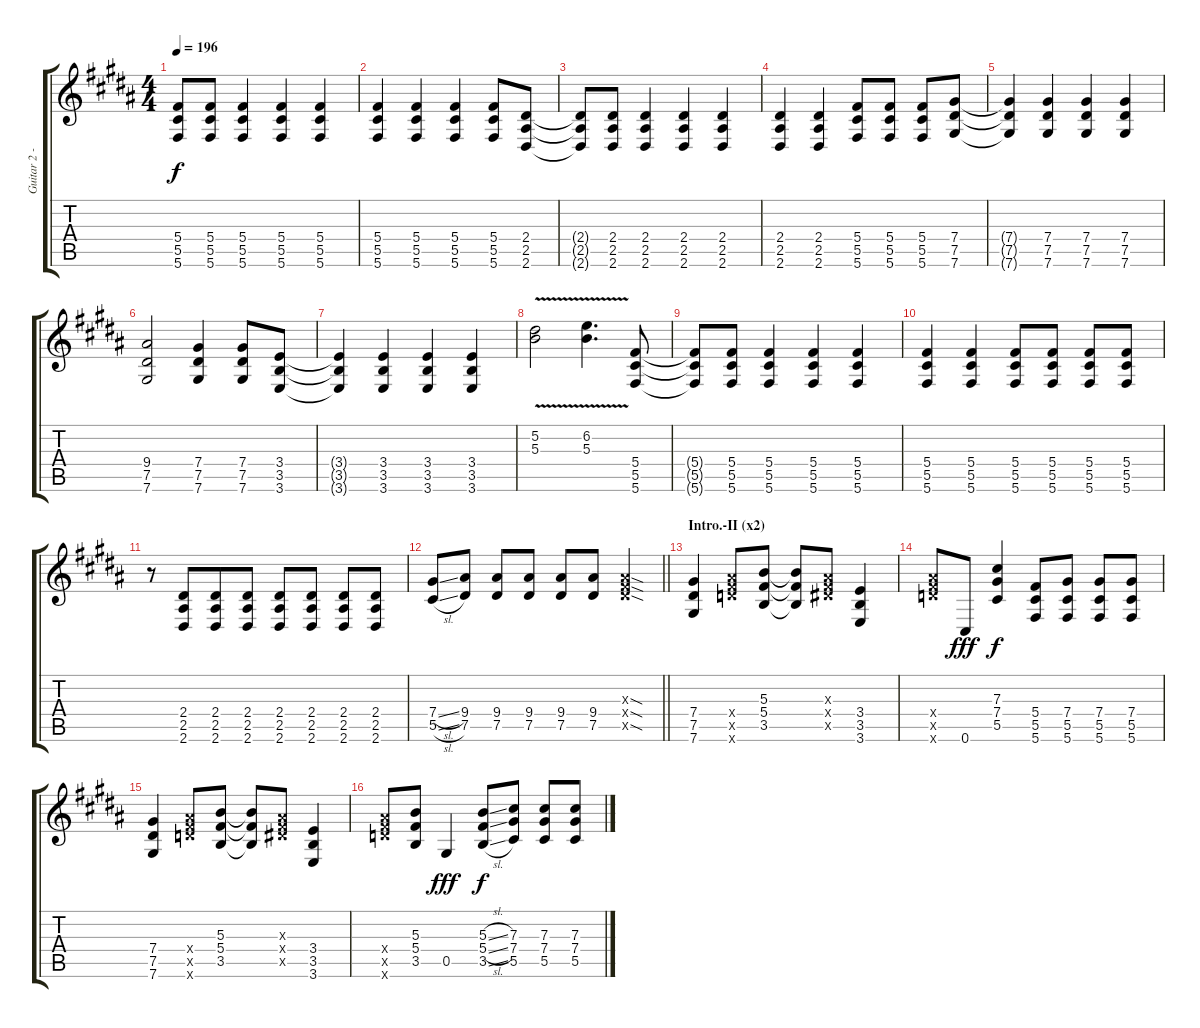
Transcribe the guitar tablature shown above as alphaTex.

\track ("Guitar 2 - Sunao" "Guitar 2 -") {instrument distortionguitar}
\staff {score tabs}
\tuning (Eb4 Bb3 Gb3 Db3 Ab2 Db2) {hide}
\ts (4 4)
\tempo 196
\clef g2
\ks b
(5.4{t} 5.5{t} 5.6{t}).8{dy f} (5.4 5.5 5.6).8 (5.4 5.5 5.6).4 (5.4 5.5 5.6).4 (5.4 5.5 5.6).4 |
(5.4 5.5 5.6).4 (5.4 5.5 5.6).4 (5.4 5.5 5.6).4 (5.4 5.5 5.6).8 (2.4 2.5 2.6).8 |
(2.4{t} 2.5{t} 2.6{t}).8 (2.4 2.5 2.6).8 (2.4 2.5 2.6).4 (2.4 2.5 2.6).4 (2.4 2.5 2.6).4 |
(2.4 2.5 2.6).4 (2.4 2.5 2.6).4 (5.4 5.5 5.6).8 (5.4 5.5 5.6).8 (5.4 5.5 5.6).8 (7.4 7.5 7.6).8 |
(7.4{t} 7.5{t} 7.6{t}).4 (7.4 7.5 7.6).4 (7.4 7.5 7.6).4 (7.4 7.5 7.6).4 |
(9.4 7.5 7.6).2 (7.4 7.5 7.6).4 (7.4 7.5 7.6).8 (3.4 3.5 3.6).8 |
(3.4{t} 3.5{t} 3.6{t}).4 (3.4 3.5 3.6).4 (3.4 3.5 3.6).4 (3.4 3.5 3.6).4 |
(5.2{v} 5.3{v}).2 (6.2{v} 5.3{v}).4{d} (5.4 5.5 5.6).8 |
(5.4{t} 5.5{t} 5.6{t}).8 (5.4 5.5 5.6).8 (5.4 5.5 5.6).4 (5.4 5.5 5.6).4 (5.4 5.5 5.6).4 |
(5.4 5.5 5.6).4 (5.4 5.5 5.6).4 (5.4 5.5 5.6).8 (5.4 5.5 5.6).8 (5.4 5.5 5.6).8 (5.4 5.5 5.6).8 |
r.8 (2.4 2.5 2.6).8{beam merge} (2.4 2.5 2.6).8 (2.4 2.5 2.6).8 (2.4 2.5 2.6).8 (2.4 2.5 2.6).8 (2.4 2.5 2.6).8 (2.4 2.5 2.6).8 |
\barLineRight lightlight
(7.4{sl} 5.5{sl}).8 (9.4 7.5).8 (9.4 7.5).8 (9.4 7.5).8 (9.4 7.5).8 (9.4 7.5).8 (4.3{sod x} 5.4{sod x} 7.5{sod x}).4 |
\section ("" "Intro.-II (x2)")
(7.4 7.5 7.6).4 (9.4{x} 10.5{x} 13.6{x}).8 (5.3 5.4 3.5).8 (5.3{t} 5.4{t} 3.5{t}).8 (4.3{x} 5.4{x} 7.5{x}).8 (3.4 3.5 3.6).4 |
(9.4{x} 10.5{x} 13.6{x}).8 0.6.8{dy fff} (7.3 7.4 5.5).4{dy f} (5.4 5.5 5.6).8 (7.4 5.5 5.6).8 (7.4 5.5 5.6).8 (7.4 5.5 5.6).8 |
(7.4 7.5 7.6).4 (9.4{x} 10.5{x} 13.6{x}).8 (5.3 5.4 3.5).8 (5.3{t} 5.4{t} 3.5{t}).8 (4.3{x} 5.4{x} 7.5{x}).8 (3.4 3.5 3.6).4 |
(9.4{x} 10.5{x} 13.6{x}).8 (5.3 5.4 3.5).8 0.5.4{dy fff} (5.3{sl} 5.4{sl} 3.5{sl}).8{dy f} (7.3 7.4 5.5).8 (7.3 7.4 5.5).8 (7.3 7.4 5.5).8
